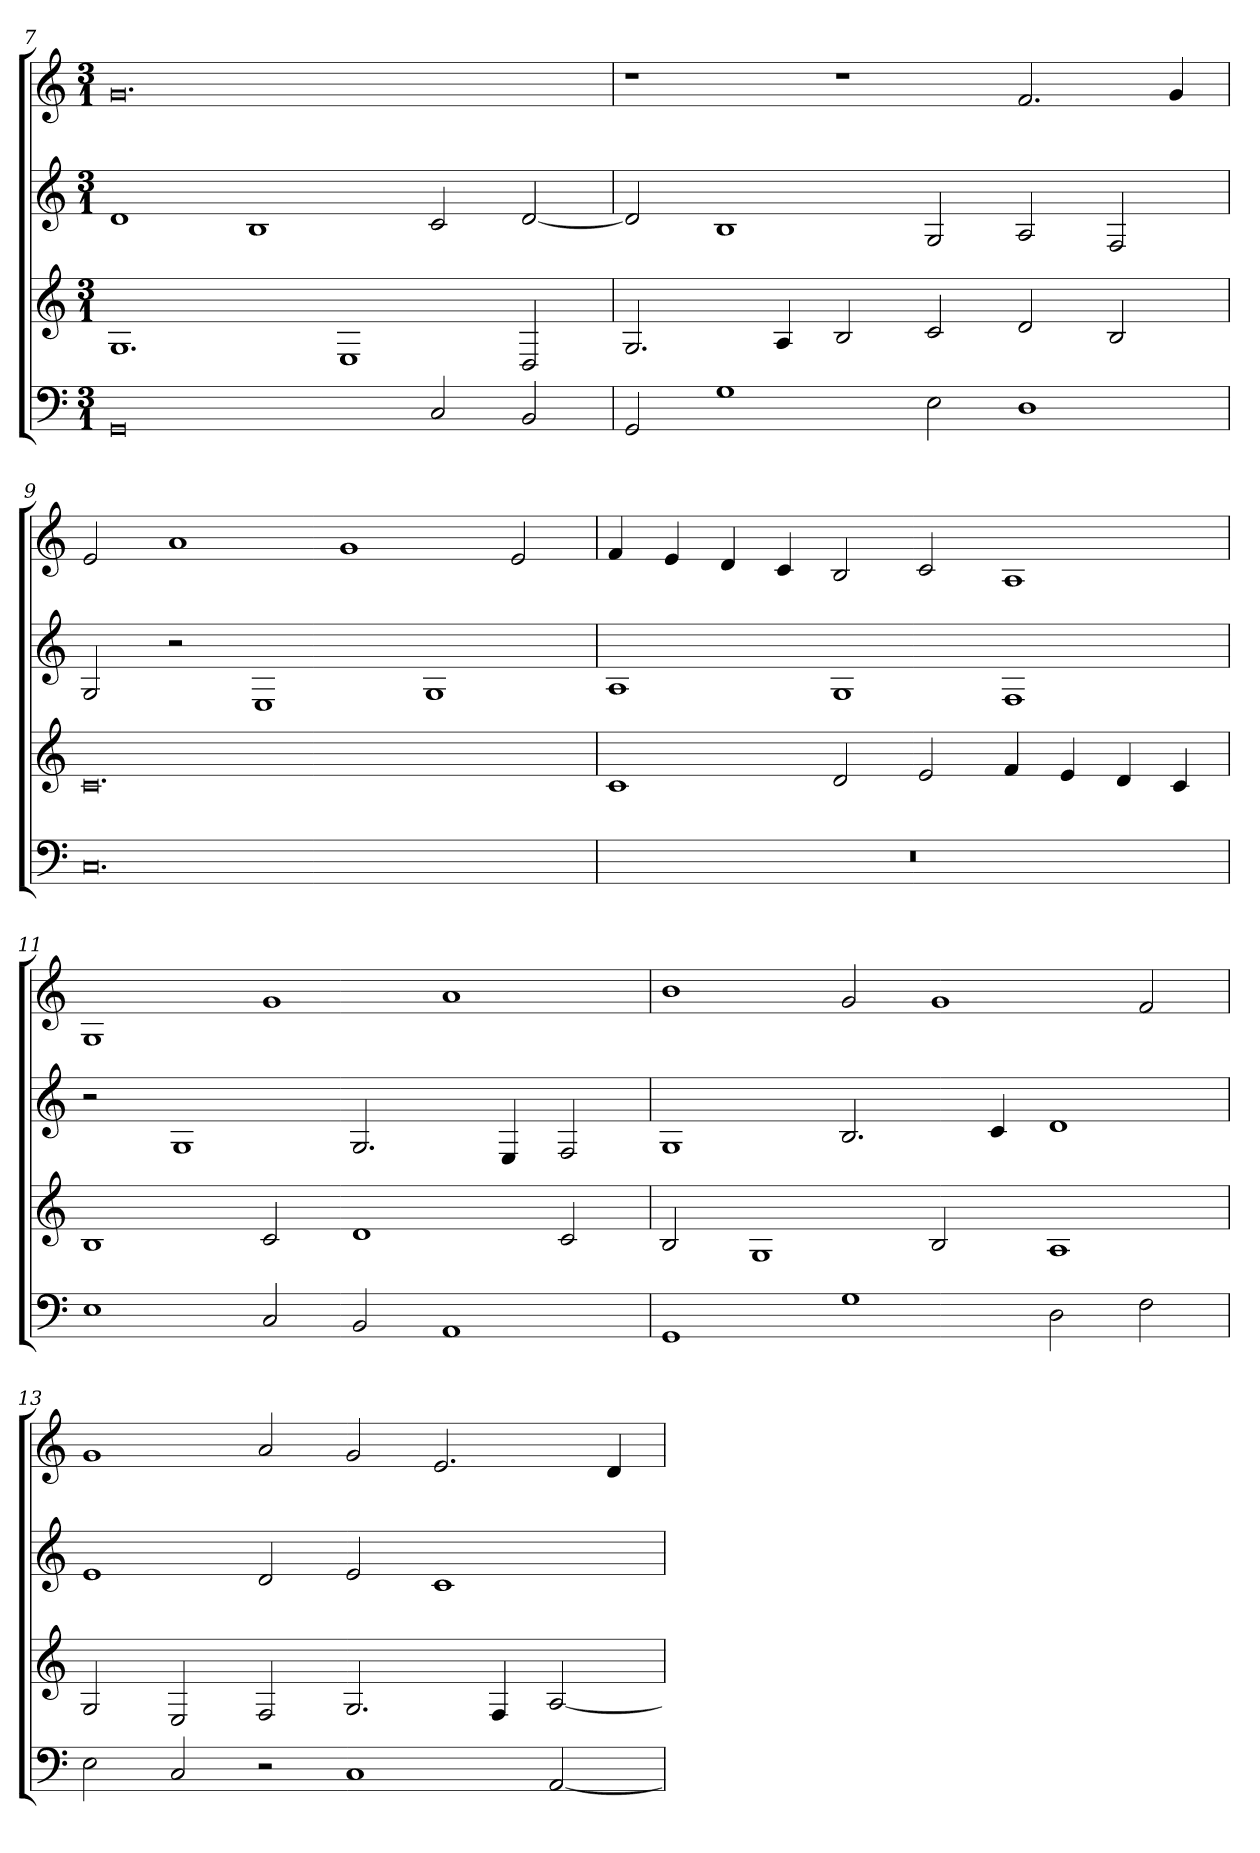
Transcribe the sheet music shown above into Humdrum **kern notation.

**kern	**kern	**kern	**kern
*part4	*part3	*part2	*part1
*staff4	*staff3	*staff2	*staff1
*clefF4	*clefG2	*clefG2	*clefG2
*M3/1	*M3/1	*M3/1	*M3/1
=7	=7	=7	=7
0GG	1.G	1d	0.g
.	.	1B	.
.	1E	.	.
2C	.	2c	.
2BB	2D	[2d	.
=8	=8	=8	=8
2GG	2.G	2d]	1r
1G	.	1B	.
.	4A	.	.
.	2B	.	1r
2E	2c	2G	.
1D	2d	2A	2.f
.	2B	2F	.
.	.	.	4g
=9	=9	=9	=9
0.C	0.c	2G	2e
.	.	2r	1a
.	.	1E	.
.	.	.	1g
.	.	1G	.
.	.	.	2e
=10	=10	=10	=10
0.r	1c	1A	4f
.	.	.	4e
.	.	.	4d
.	.	.	4c
.	2d	1G	2B
.	2e	.	2c
.	4f	1F	1A
.	4e	.	.
.	4d	.	.
.	4c	.	.
=11	=11	=11	=11
1E	1B	2r	1G
.	.	1G	.
2C	2c	.	1g
2BB	1d	2.G	.
1AA	.	.	1a
.	.	4E	.
.	2c	2F	.
=12	=12	=12	=12
1GG	2B	1G	1b
.	1G	.	.
1G	.	2.B	2g
.	2B	.	1g
.	.	4c	.
2D	1A	1d	.
2F	.	.	2f
=13	=13	=13	=13
2E	2G	1e	1g
2C	2E	.	.
2r	2F	2d	2a
1C	2.G	2e	2g
.	.	1c	2.e
.	4F	.	.
[2AA	[2A	.	.
.	.	.	4d
=	=	=	=
*-	*-	*-	*-
